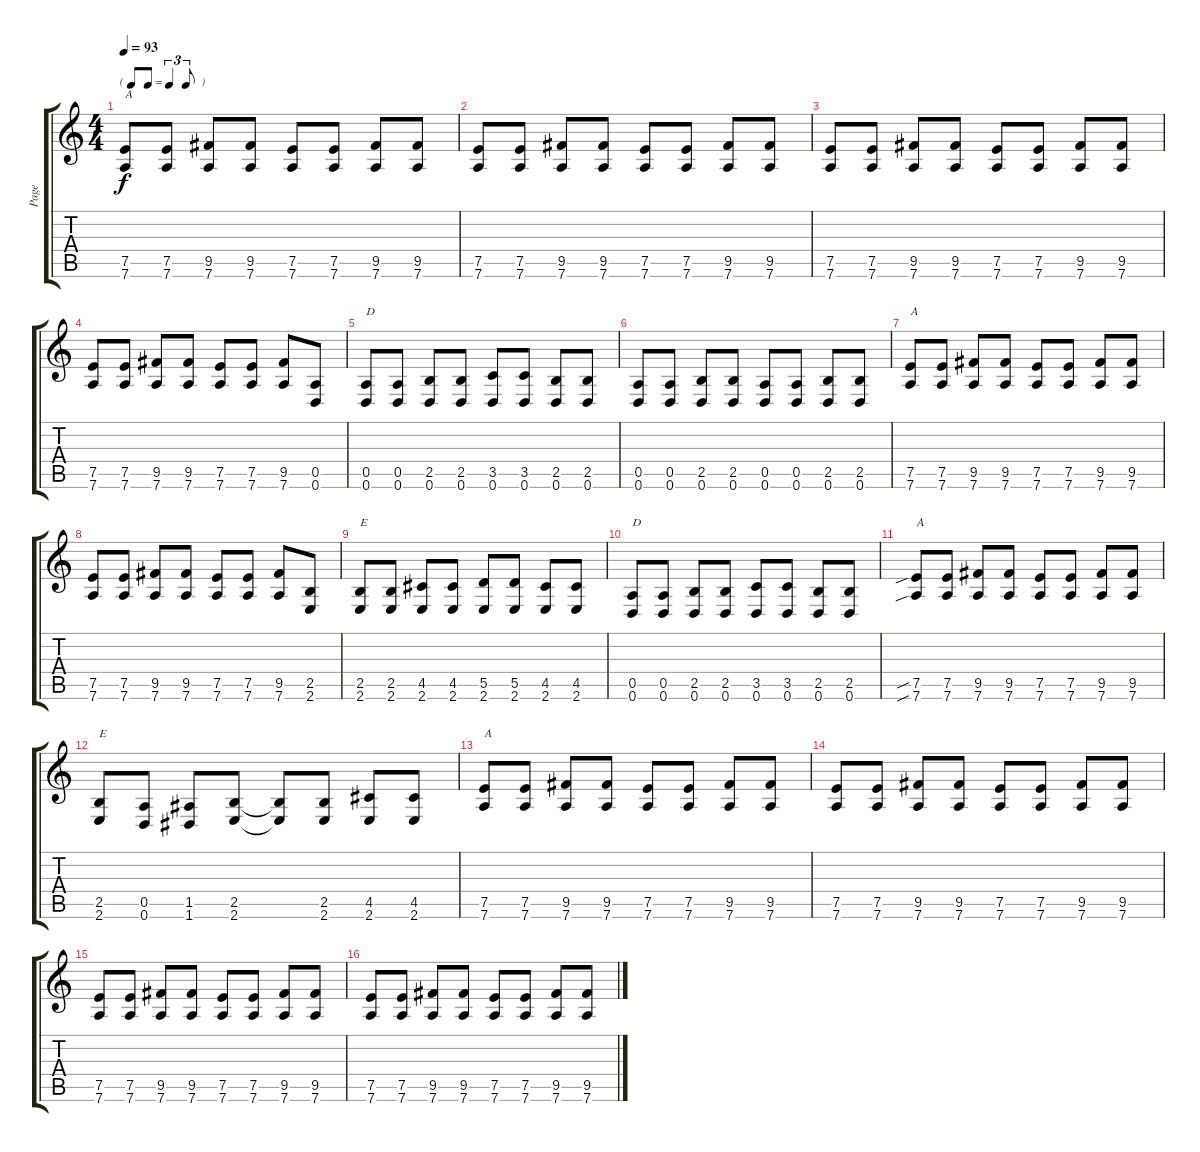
\track ("Page" "Page") {instrument electricguitarclean}
\staff {score tabs}
\tuning (E4 B3 G3 D3 A2 D2) {hide}
\ts (4 4)
\tf triplet8th
\tempo 93
\clef g2
\ks c
(7.5 7.6).8{txt "A" dy f instrument electricguitarclean} (7.5 7.6).8 (9.5 7.6).8 (9.5 7.6).8 (7.5 7.6).8 (7.5 7.6).8 (9.5 7.6).8 (9.5 7.6).8 |
(7.5 7.6).8 (7.5 7.6).8 (9.5 7.6).8 (9.5 7.6).8 (7.5 7.6).8 (7.5 7.6).8 (9.5 7.6).8 (9.5 7.6).8 |
(7.5 7.6).8 (7.5 7.6).8 (9.5 7.6).8 (9.5 7.6).8 (7.5 7.6).8 (7.5 7.6).8 (9.5 7.6).8 (9.5 7.6).8 |
(7.5 7.6).8 (7.5 7.6).8 (9.5 7.6).8 (9.5 7.6).8 (7.5 7.6).8 (7.5 7.6).8 (9.5 7.6).8 (0.5 0.6).8 |
(0.5 0.6).8{txt "D"} (0.5 0.6).8 (2.5 0.6).8 (2.5 0.6).8 (3.5 0.6).8 (3.5 0.6).8 (2.5 0.6).8 (2.5 0.6).8 |
(0.5 0.6).8 (0.5 0.6).8 (2.5 0.6).8 (2.5 0.6).8 (0.5 0.6).8 (0.5 0.6).8 (2.5 0.6).8 (2.5 0.6).8 |
(7.5 7.6).8{txt "A"} (7.5 7.6).8 (9.5 7.6).8 (9.5 7.6).8 (7.5 7.6).8 (7.5 7.6).8 (9.5 7.6).8 (9.5 7.6).8 |
(7.5 7.6).8 (7.5 7.6).8 (9.5 7.6).8 (9.5 7.6).8 (7.5 7.6).8 (7.5 7.6).8 (9.5 7.6).8 (2.5 2.6).8 |
(2.5 2.6).8{txt "E"} (2.5 2.6).8 (4.5 2.6).8 (4.5 2.6).8 (5.5 2.6).8 (5.5 2.6).8 (4.5 2.6).8 (4.5 2.6).8 |
(0.5 0.6).8{txt "D"} (0.5 0.6).8 (2.5 0.6).8 (2.5 0.6).8 (3.5 0.6).8 (3.5 0.6).8 (2.5 0.6).8 (2.5 0.6).8 |
(7.5{sib} 7.6{sib}).8{txt "A"} (7.5 7.6).8 (9.5 7.6).8 (9.5 7.6).8 (7.5 7.6).8 (7.5 7.6).8 (9.5 7.6).8 (9.5 7.6).8 |
(2.5 2.6).8{txt "E"} (0.5 0.6).8 (1.5 1.6).8 (2.5 2.6).8 (2.5{t} 2.6{t}).8 (2.5 2.6).8 (4.5 2.6).8 (4.5 2.6).8 |
(7.5 7.6).8{txt "A"} (7.5 7.6).8 (9.5 7.6).8 (9.5 7.6).8 (7.5 7.6).8 (7.5 7.6).8 (9.5 7.6).8 (9.5 7.6).8 |
(7.5 7.6).8 (7.5 7.6).8 (9.5 7.6).8 (9.5 7.6).8 (7.5 7.6).8 (7.5 7.6).8 (9.5 7.6).8 (9.5 7.6).8 |
(7.5 7.6).8 (7.5 7.6).8 (9.5 7.6).8 (9.5 7.6).8 (7.5 7.6).8 (7.5 7.6).8 (9.5 7.6).8 (9.5 7.6).8 |
(7.5 7.6).8 (7.5 7.6).8 (9.5 7.6).8 (9.5 7.6).8 (7.5 7.6).8 (7.5 7.6).8 (9.5 7.6).8 (9.5 7.6).8
